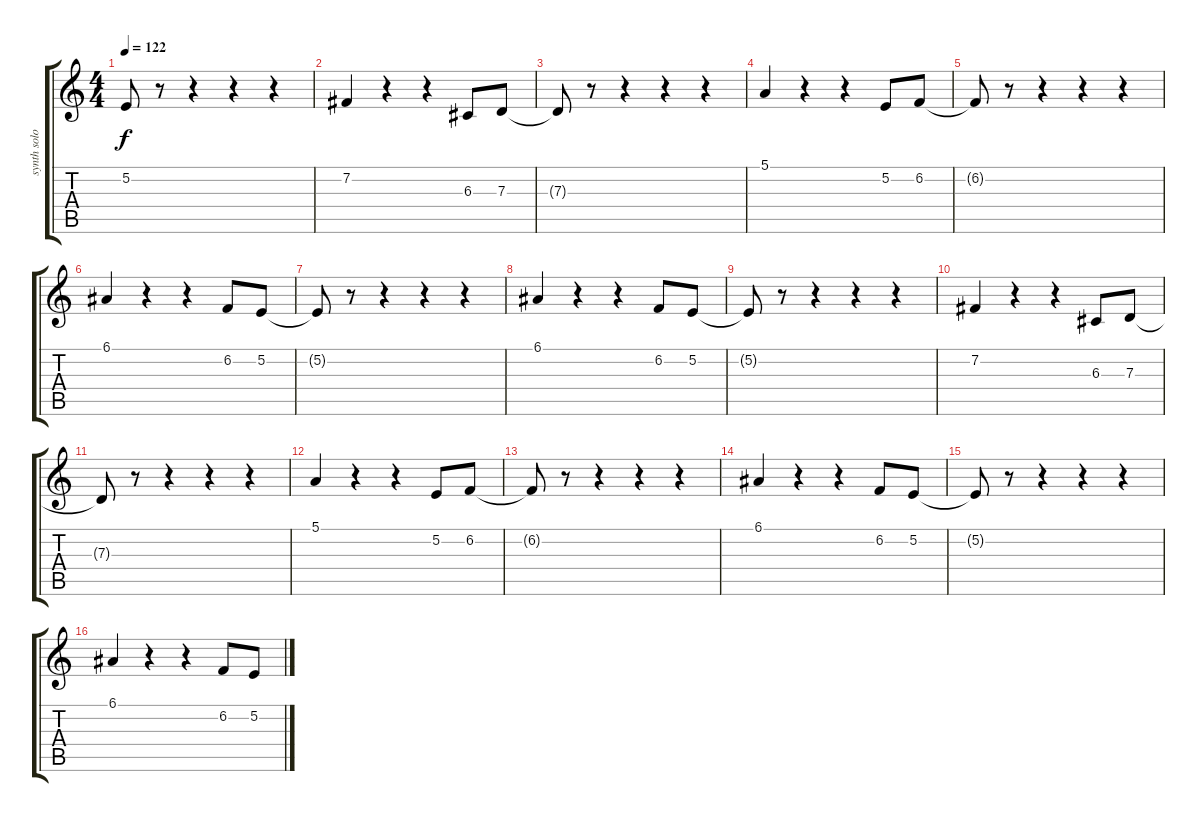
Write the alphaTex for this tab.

\track ("synth solo 2" "synth solo") {instrument pad1newage}
\staff {score tabs}
\tuning (E4 B3 G3 D3 A2 E2) {hide}
\ts (4 4)
\tempo 122
\clef g2
\ks c
5.2{t}.8{dy f} r.8 r.4 r.4 r.4 |
7.2.4 r.4 r.4 6.3.8 7.3.8 |
7.3{t}.8 r.8 r.4 r.4 r.4 |
5.1.4 r.4 r.4 5.2.8 6.2.8 |
6.2{t}.8 r.8 r.4 r.4 r.4 |
6.1.4 r.4 r.4 6.2.8 5.2.8 |
5.2{t}.8 r.8 r.4 r.4 r.4 |
6.1.4 r.4 r.4 6.2.8 5.2.8 |
5.2{t}.8 r.8 r.4 r.4 r.4 |
7.2.4 r.4 r.4 6.3.8 7.3.8 |
7.3{t}.8 r.8 r.4 r.4 r.4 |
5.1.4 r.4 r.4 5.2.8 6.2.8 |
6.2{t}.8 r.8 r.4 r.4 r.4 |
6.1.4 r.4 r.4 6.2.8 5.2.8 |
5.2{t}.8 r.8 r.4 r.4 r.4 |
6.1.4 r.4 r.4 6.2.8 5.2.8
